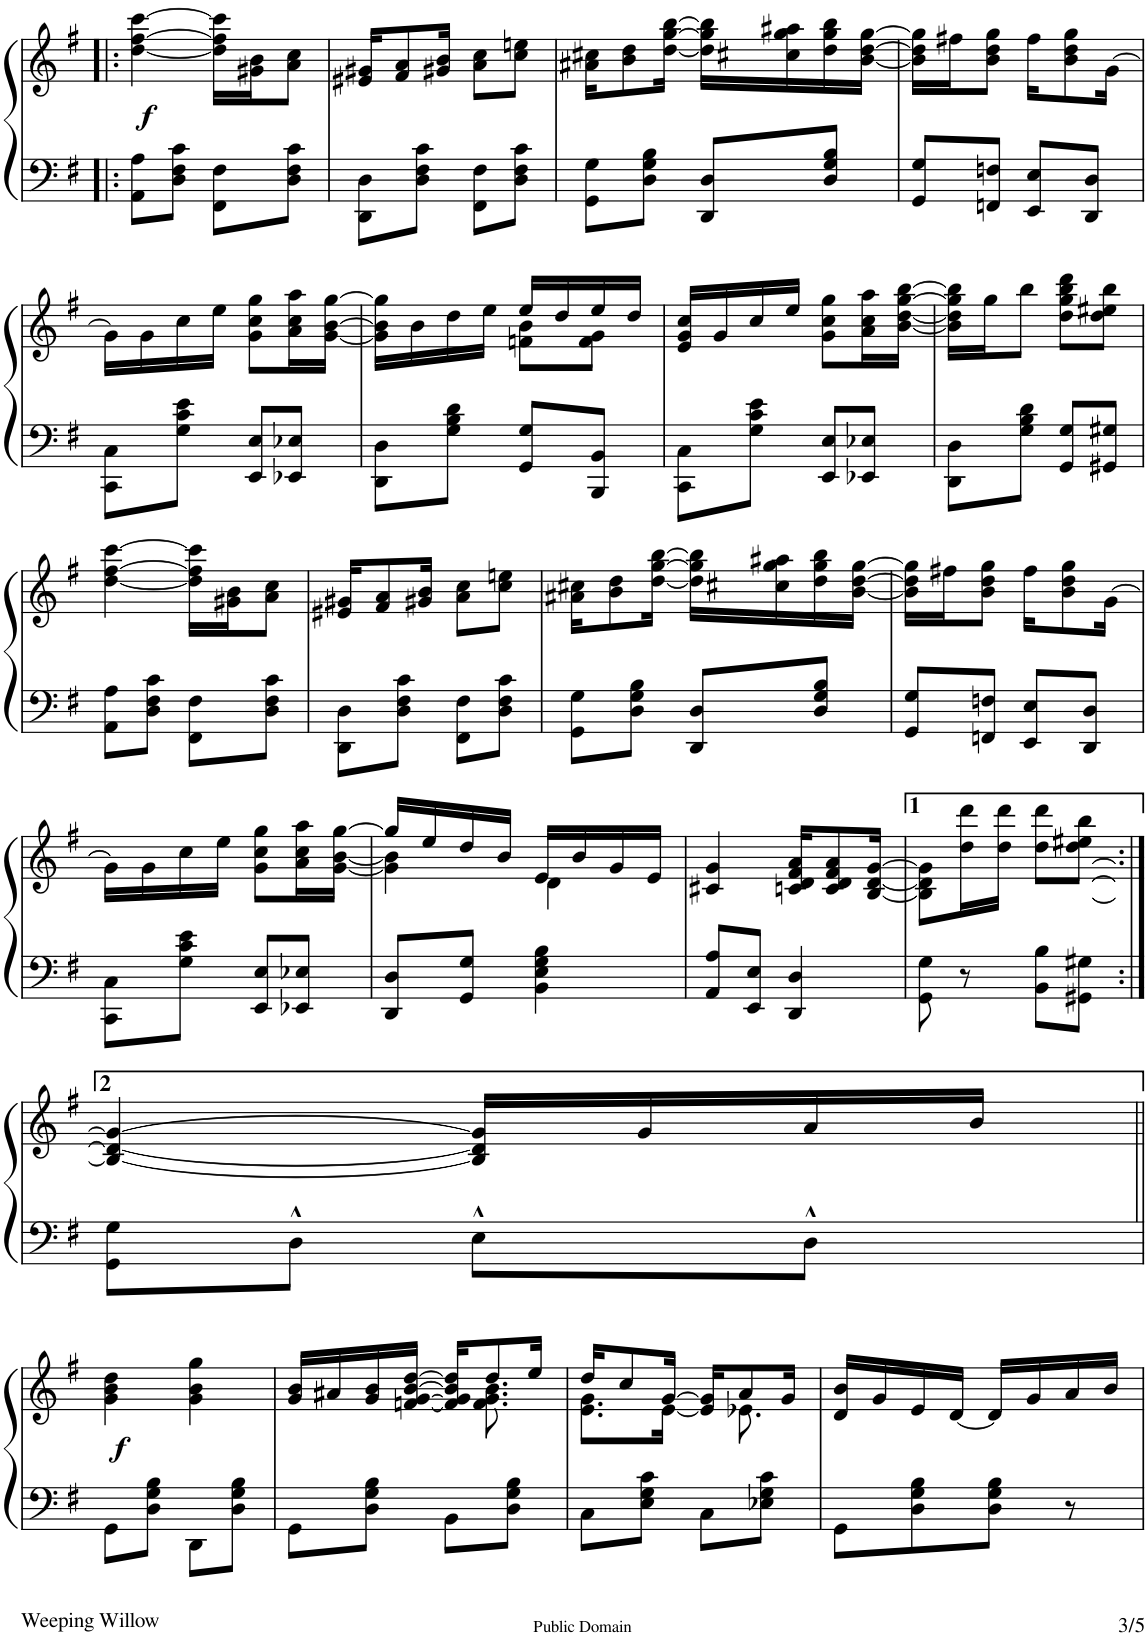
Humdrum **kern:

**kern	**kern	**dynam
*part1	*part1	*part1
*staff2	*staff1	*staff1/2
*I"Piano	*	*
*I'Pno.	*	*
!!LO:PB:g=z
*clefF4	*clefG2	*
*k[f#]	*k[f#]	*
*G:	*G:	*
*M2/4	*M2/4	*
=22!|:	=22!|:	=22!|:
!	!	!LO:DY:b
8AA\ 8A\L	[4dd\ [4ff#\ [4ccc\	f
8D\ 8F#\ 8c\J	.	.
8FF#\ 8F#\L	16dd\] 16ff#\] 16ccc\]LL	.
.	16g#X\ 16b\J	.
8D\ 8F#\ 8c\J	8a\ 8cc\J	.
=23	=23	=23
8DD\ 8D\L	16e#X/ 16g#X/KL	.
.	8f#/ 8a/	.
8D\ 8F#\ 8c\J	.	.
.	16g#X/ 16b/Jk	.
8FF#\ 8F#\L	8a\ 8cc\L	.
8D\ 8F#\ 8c\J	8cc\ 8een\J	.
=24	=24	=24
8GG\ 8G\L	16a#X\ 16cc#X\KL	.
.	8b\ 8dd\	.
8D\ 8G\ 8B\J	.	.
.	[16dd\ [16gg\ [16bb\Jk	.
8DD/ 8D/L	16dd\] 16gg\] 16bb\]LL	.
.	16cc#X\ 16gg\ 16aa#X\	.
8D/ 8G/ 8B/J	16dd\ 16gg\ 16bb\	.
.	[16b\ [16dd\ [16gg\JJ	.
=25	=25	=25
8GG/ 8G/L	16b\] 16dd\] 16gg\]LL	.
.	16ff#X\J	.
8FFn/ 8Fn/J	8b\ 8dd\ 8gg\J	.
8EE/ 8E/L	16ff#\KL	.
.	8b\ 8dd\ 8gg\	.
8DD/ 8D/J	.	.
.	[16g\Jk	.
!!LO:LB:g=z
=26	=26	=26
8CC\ 8C\L	16g\LL]	.
.	16g\	.
8G\ 8c\ 8e\J	16cc\	.
.	16ee\JJ	.
8EE/ 8E/L	8g\ 8cc\ 8gg\L	.
8EE-X/ 8E-X/J	16a\ 16cc\ 16aa\L	.
.	[16g\ [16b\ [16gg\JJ	.
=27	=27	=27
*	*^	*
8DD\ 8D\L	16g\] 16b\] 16gg\]LL	4ryy	.
.	16b\	.	.
8G\ 8B\ 8d\J	16dd\	.	.
.	16ee\JJ	.	.
8GG/ 8G/L	16ee/LL	8fn\ 8b\L	.
.	16dd/	.	.
8BBB/ 8BB/J	16ee/	8f\ 8g\J	.
.	16dd/JJ	.	.
*	*v	*v	*
=28	=28	=28
8CC\ 8C\L	16e/ 16g/ 16cc/LL	.
.	16g/	.
8G\ 8c\ 8e\J	16cc/	.
.	16ee/JJ	.
8EE/ 8E/L	8g\ 8cc\ 8gg\L	.
8EE-X/ 8E-X/J	16a\ 16cc\ 16aa\L	.
.	[16b\ [16dd\ [16gg\ [16bb\JJ	.
=29	=29	=29
8DD\ 8D\L	16b\] 16dd\] 16gg\] 16bb\]LL	.
.	16gg\J	.
8G\ 8B\ 8d\J	8bb\J	.
8GG/ 8G/L	8dd\ 8gg\ 8bb\ 8ddd\L	.
8GG#X/ 8G#X/J	8dd\ 8ee#X\ 8bb\J	.
!!LO:LB:g=z
=30	=30	=30
8AA\ 8A\L	[4dd\ [4ff#\ [4ccc\	.
8D\ 8F#\ 8c\J	.	.
8FF#\ 8F#\L	16dd\] 16ff#\] 16ccc\]LL	.
.	16g#X\ 16b\J	.
8D\ 8F#\ 8c\J	8a\ 8cc\J	.
=31	=31	=31
8DD\ 8D\L	16e#X/ 16g#X/KL	.
.	8f#/ 8a/	.
8D\ 8F#\ 8c\J	.	.
.	16g#X/ 16b/Jk	.
8FF#\ 8F#\L	8a\ 8cc\L	.
8D\ 8F#\ 8c\J	8cc\ 8een\J	.
=32	=32	=32
8GG\ 8G\L	16a#X\ 16cc#X\KL	.
.	8b\ 8dd\	.
8D\ 8G\ 8B\J	.	.
.	[16dd\ [16gg\ [16bb\Jk	.
8DD/ 8D/L	16dd\] 16gg\] 16bb\]LL	.
.	16cc#X\ 16gg\ 16aa#X\	.
8D/ 8G/ 8B/J	16dd\ 16gg\ 16bb\	.
.	[16b\ [16dd\ [16gg\JJ	.
=33	=33	=33
8GG/ 8G/L	16b\] 16dd\] 16gg\]LL	.
.	16ff#X\J	.
8FFn/ 8Fn/J	8b\ 8dd\ 8gg\J	.
8EE/ 8E/L	16ff#\KL	.
.	8b\ 8dd\ 8gg\	.
8DD/ 8D/J	.	.
.	[16g\Jk	.
!!LO:LB:g=z
=34	=34	=34
8CC\ 8C\L	16g\LL]	.
.	16g\	.
8G\ 8c\ 8e\J	16cc\	.
.	16ee\JJ	.
8EE/ 8E/L	8g\ 8cc\ 8gg\L	.
8EE-X/ 8E-X/J	16a\ 16cc\ 16aa\L	.
.	[16g\ [16b\ [16gg\JJ	.
=35	=35	=35
*	*^	*
8DD/ 8D/L	16gg/LL]	4g\] 4b\]	.
.	16ee/	.	.
8GG/ 8G/J	16dd/	.	.
.	16b/JJ	.	.
4BB\ 4E\ 4G\ 4B\	16e/LL	4d\	.
.	16b/	.	.
.	16g/	.	.
.	16e/JJ	.	.
*	*v	*v	*
=36	=36	=36
8AA/ 8A/L	4c#X/ 4g/	.
8EE/ 8E/J	.	.
4DD/ 4D/	16cn/ 16d/ 16f#/ 16a/KL	.
.	8c/ 8d/ 8f#/ 8a/	.
.	[16B/ [16d/ [16g/Jk	.
=37	=37	=37
*	*^	*
8GG\ 8G\	8B\] 8d\] 8g\]L	4ryy	.
8r	16dd\ 16ddd\L	.	.
.	16dd\ 16ddd\JJ	.	.
8BB\ 8B\L	8dd\ 8ddd\L	8ryy	.
8GG#X\ 8G#X\J	8dd\ 8ee#X\ 8bb\J	[8B [8d [8g	.
*	*v	*v	*
!!LO:LB:g=z
=38:|!	=38:|!	=38:|!
8GG\ 8G\L	4B/_ 4d/_ 4g/_	.
8D^^\J	.	.
8E^^\L	16B/] 16d/] 16g/]LL	.
.	16g/	.
8D^^\J	16a/	.
.	16b/JJ	.
!!LO:LB:g=z
=39||	=39||	=39||
!	!	!LO:DY:b
8GG\L	4g\ 4b\ 4dd\	f
8D\ 8G\ 8B\J	.	.
8DD\L	4g\ 4b\ 4gg\	.
8D\ 8G\ 8B\J	.	.
=40	=40	=40
*	*^	*
8GG\L	16g/ 16b/LL	4ryy	.
.	16a#X/	.	.
8D\ 8G\ 8B\J	16g/ 16b/	.	.
.	[16fn/ [16g/ [16b/ [16dd/JJ	.	.
8BB\L	16f/] 16g/] 16b/] 16dd/]KL	16ryy	.
.	8dd/	8.f\ 8.g\ 8.b\	.
8D\ 8G\ 8B\J	.	.	.
.	16ee/Jk	.	.
=41	=41	=41	=41
8C\L	16dd/KL	8.e\ 8.g\L	.
.	8cc/	.	.
8E\ 8G\ 8c\J	.	.	.
.	[16g/Jk	[16e\Jk	.
8C\L	16e/] 16g/]KL	16ryy	.
.	8a/	8.e-X\	.
8E-X\ 8G\ 8c\J	.	.	.
.	16g/Jk	.	.
*	*v	*v	*
=42	=42	=42
8GG\L	16d/ 16b/LL	.
.	16g/	.
8D\ 8G\ 8B\	16e/	.
.	[16d/JJ	.
8D\ 8G\ 8B\J	16d/LL]	.
.	16g/	.
8r	16a/	.
.	16b/JJ	.
=	=	=
*-	*-	*-
